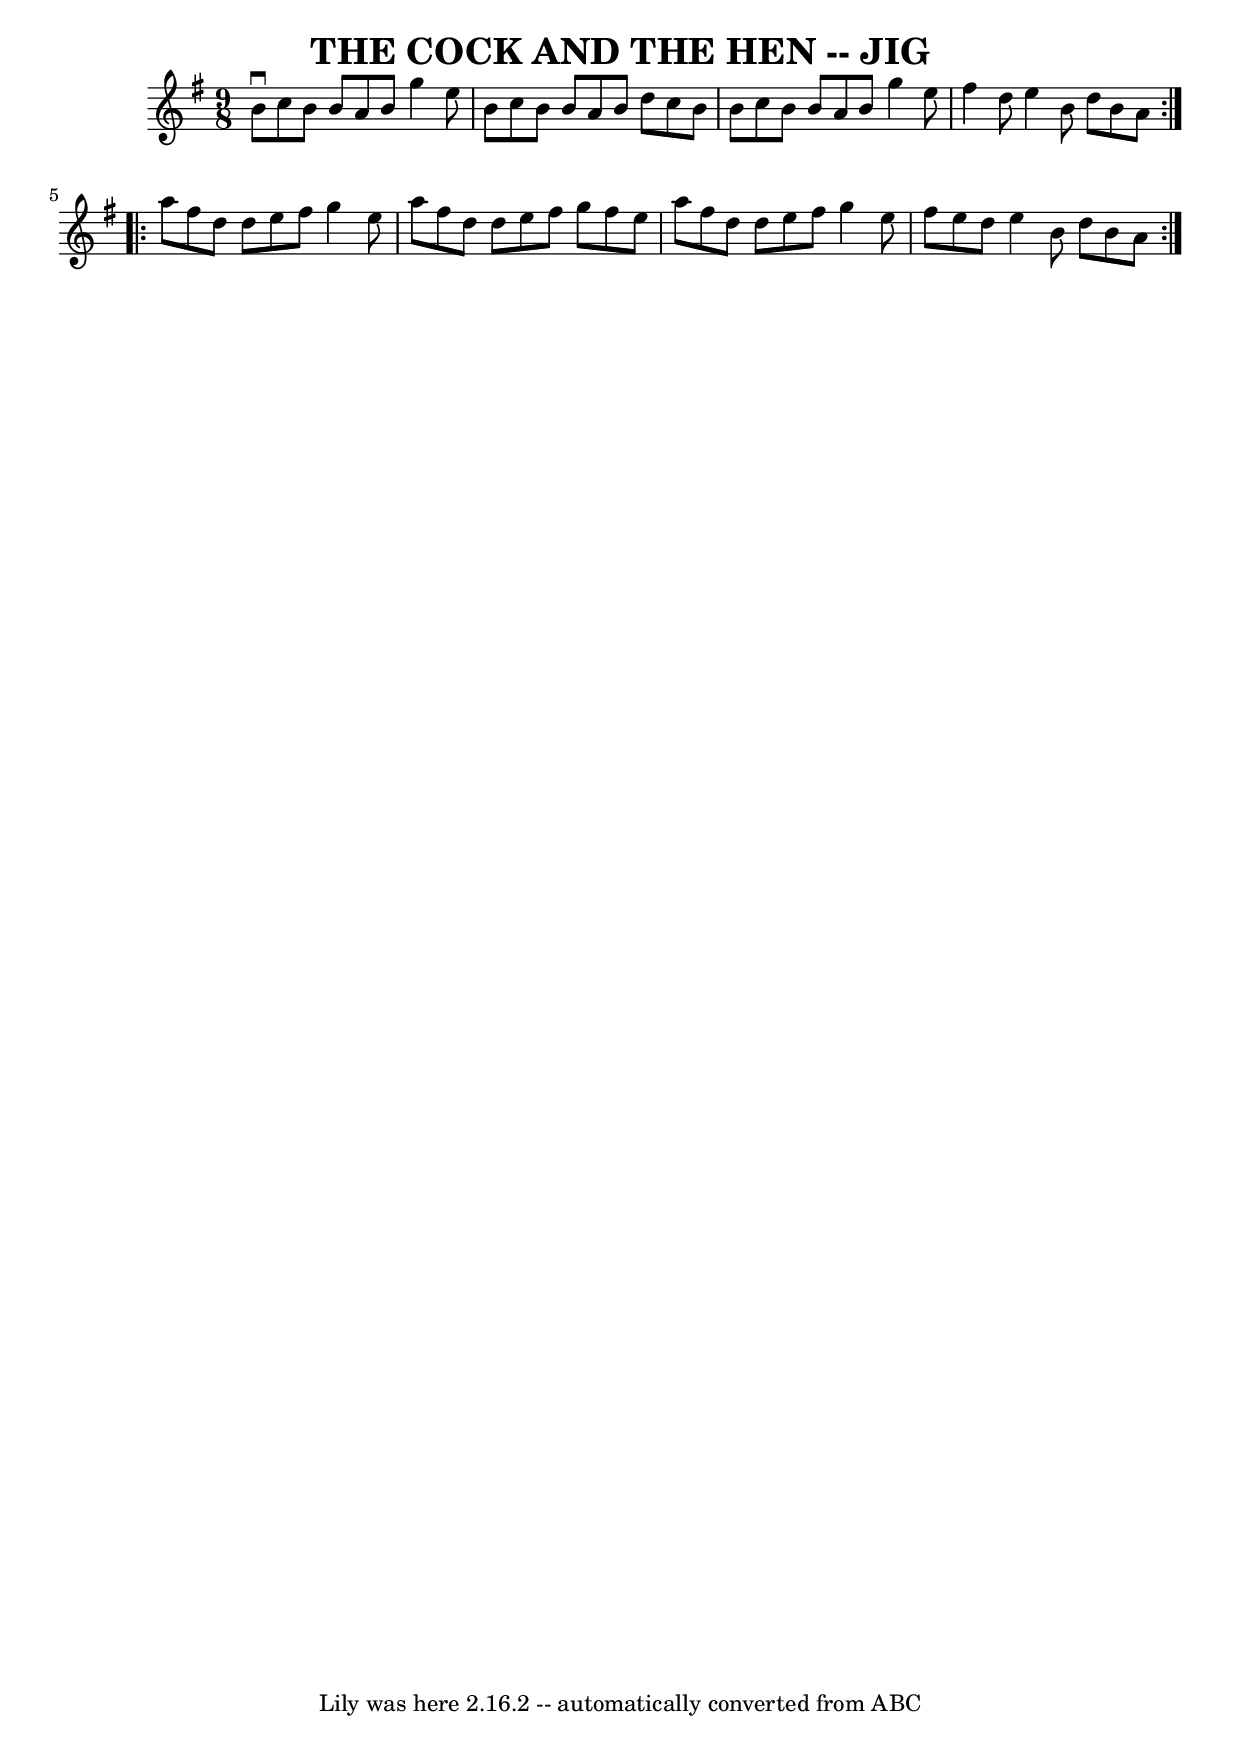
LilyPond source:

\version "2.16.2"
\include "Mammoth.ily"
\header {
  %% book = "Ryan's Mammoth Collection of Fiddle Tunes"
 crossRefNumber = "1"
 footnotes = ""
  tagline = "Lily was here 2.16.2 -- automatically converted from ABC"
  title = "THE COCK AND THE HEN -- JIG"

}
voicedefault =  {



  \repeat volta 2 {

    \time 9/8 
    \key g \major
 b'8^\downbow c''8 b'8 b'8 a'8 b'8 g''4 e''8     |
 b'8 c''8 b'8 b'8 a'8 b'8 d''8 c''8 b'8     |
 b'8 c''8 b'8 b'8 a'8 b'8 g''4 e''8     |
 fis''4 d''8 e''4 b'8 d''8 b'8 a'8    
  }     

  \repeat volta 2 {
 a''8 fis''8 d''8 d''8 e''8 fis''8 g''4 e''8     |
 a''8 fis''8 d''8 d''8 e''8 fis''8 g''8 fis''8 e''8     |
 a''8 fis''8 d''8 d''8 e''8 fis''8 g''4 e''8     |
 fis''8 e''8 d''8 e''4 b'8 d''8    
 b'8 a'8    
  }   

}

\score{
  <<

    \context Staff="default"
    {
      \voicedefault 
      
    }

  >>
  \layout {
    
  }
  \midi {
  }

}
